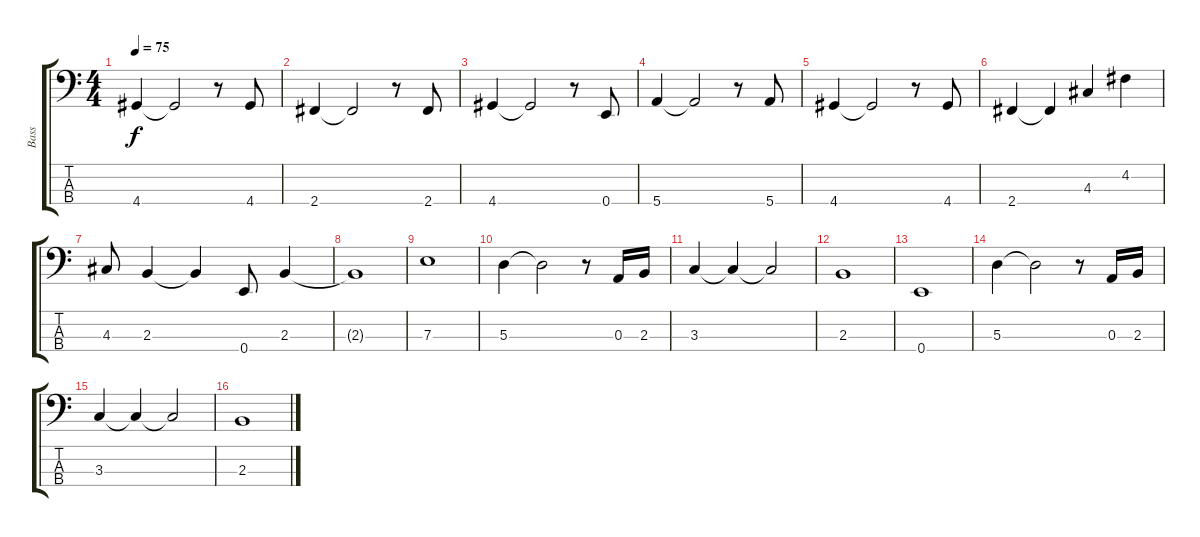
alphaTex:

\track ("Bass" "Bass") {instrument fretlessbass}
\staff {score tabs}
\tuning (G2 D2 A1 E1) {hide}
\ts (4 4)
\tempo 75
\clef f4
\ks c
4.4.4{dy f} 4.4{t}.2 r.8 4.4.8 |
2.4.4 2.4{t}.2 r.8 2.4.8 |
4.4.4 4.4{t}.2 r.8 0.4.8 |
5.4.4 5.4{t}.2 r.8 5.4.8 |
4.4.4 4.4{t}.2 r.8 4.4.8 |
2.4.4 2.4{t}.4 4.3.4 4.2.4 |
4.3.8 2.3.4 2.3{t}.4 0.4.8 2.3.4 |
2.3{t}.1 |
7.3.1 |
5.3.4 5.3{t}.2 r.8 0.3.16 2.3.16 |
3.3.4 3.3{t}.4 3.3{t}.2 |
2.3.1 |
0.4.1 |
5.3.4 5.3{t}.2 r.8 0.3.16 2.3.16 |
3.3.4 3.3{t}.4 3.3{t}.2 |
2.3.1
